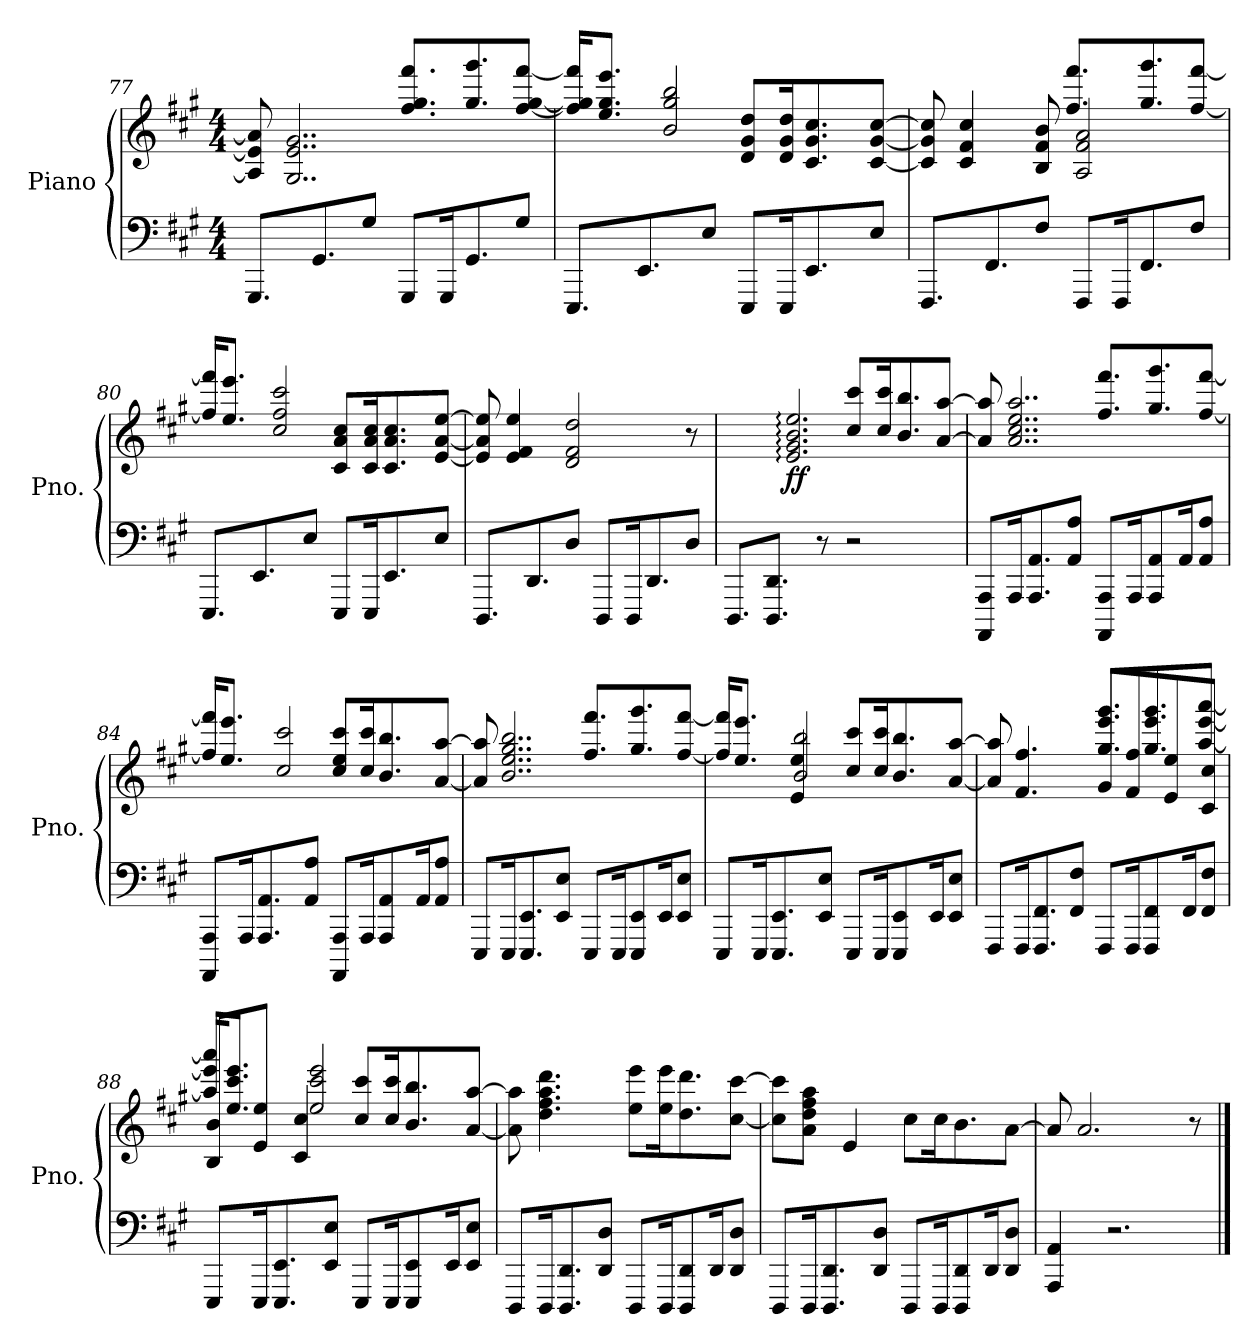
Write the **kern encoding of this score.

**kern	**kern	**dynam
*part1	*part1	*part1
*staff2	*staff1	*staff1/2
*I"Piano	*	*
*I'Pno.	*	*
*clefF4	*clefG2	*
*k[f#c#g#]	*k[f#c#g#]	*
*M4/4	*M4/4	*
=77	=77	=77
*	*^	*
8.GGG#/L	8A/] 8e/] 8a/]	2ryy	.
.	2..G#/ 2..e/ 2..g#/	.	.
8.GG#/	.	.	.
8G#/J	.	.	.
8GGG#/L	.	8.ff#/ 8.gg#/ 8.fff#/L	.
16GGG#/K	.	.	.
8.GG#/	.	8.gg#/ 8.ggg#/	.
8G#/J	.	[8ff#/ [8gg#/ [8fff#/J	.
=78	=78	=78	=78
8.EEE/L	2ryy	16ff#/] 16gg#/] 16fff#/]KL	.
.	.	8.ee/ 8.gg#/ 8.eee/J	.
8.EE/	.	.	.
.	.	2b/ 2gg#/ 2bb/	.
8E/J	.	.	.
8EEE/L	8d/ 8g#/ 8dd/L	.	.
16EEE/K	16d/ 16g#/ 16dd/K	.	.
8.EE/	8.c#/ 8.g#/ 8.cc#/	.	.
.	.	4ryy	.
8E/J	[8c#/ [8g#/ [8cc#/J	.	.
!!LO:LB:g=z	!!
=79	=79	=79	=79
8.FFF#/L	8c#/] 8g#/] 8cc#/]	2ryy	.
.	4c#/ 4f#/ 4cc#/	.	.
8.FF#/	.	.	.
8F#/J	8B/ 8f#/ 8b/	.	.
8FFF#/L	2A/ 2f#/ 2a/	8.ff#/ 8.fff#/L	.
16FFF#/K	.	.	.
8.FF#/	.	8.gg#/ 8.ggg#/	.
8F#/J	.	[8ff#/ [8fff#/J	.
=80	=80	=80	=80
8.EEE/L	2ryy	16ff#/] 16fff#/]KL	.
.	.	8.ee/ 8.eee/J	.
8.EE/	.	.	.
.	.	2cc#/ 2ff#/ 2ccc#/	.
8E/J	.	.	.
8EEE/L	8c#/ 8a/ 8cc#/L	.	.
16EEE/K	16c#/ 16a/ 16cc#/K	.	.
8.EE/	8.c#/ 8.a/ 8.cc#/	.	.
.	.	4ryy	.
8E/J	[8e/ [8a/ [8ee/J	.	.
*	*v	*v	*
=81	=81	=81
8.DDD/L	8e/] 8a/] 8ee/]	.
.	4e/ 4f#/ 4ee/	.
8.DD/	.	.
8D/J	2d/ 2f#/ 2dd/	.
8DDD/L	.	.
16DDD/K	.	.
8.DD/	.	.
8D/J	8r	.
=82	=82	=82
*	*^	*
8.DDD/L	2ryy	4ryy	.
8.DDD/ 8.DD/J	.	.	.
!	!	!	!LO:DY:b
.	.	2.e/: 2.g#/: 2.b/: 2.ee/:	ff
8r	.	.	.
2r	8cc#/ 8ccc#/L	.	.
.	16cc#/ 16ccc#/K	.	.
.	8.b/ 8.bb/	.	.
.	[8a/ [8aa/J	.	.
!!LO:LB:g=z	!!
=83	=83	=83	=83
8AAAA/ 8AAA/L	8a/] 8aa/]	2ryy	.
16AAA/K	2..a/ 2..cc#/ 2..ee/ 2..aa/	.	.
8.AAA/ 8.AA/	.	.	.
8AA/ 8A/J	.	.	.
8AAAA/ 8AAA/L	.	8.ff#/ 8.fff#/L	.
16AAA/K	.	.	.
8AAA/ 8AA/	.	8.gg#/ 8.ggg#/	.
16AA/K	.	.	.
8AA/ 8A/J	.	[8ff#/ [8fff#/J	.
=84	=84	=84	=84
8AAAA/ 8AAA/L	2ryy	16ff#/] 16fff#/]KL	.
.	.	8.ee/ 8.eee/J	.
16AAA/K	.	.	.
8.AAA/ 8.AA/	.	.	.
.	.	2cc#/ 2ccc#/	.
8AA/ 8A/J	.	.	.
8AAAA/ 8AAA/L	8cc#/ 8ee/ 8ccc#/L	.	.
16AAA/K	16cc#/ 16ccc#/K	.	.
8AAA/ 8AA/	8.b/ 8.bb/	.	.
.	.	4ryy	.
16AA/K	.	.	.
8AA/ 8A/J	[8a/ [8aa/J	.	.
=85	=85	=85	=85
8EEE/L	8a/] 8aa/]	2ryy	.
16EEE/K	2..b/ 2..ee/ 2..gg#/ 2..bb/	.	.
8.EEE/ 8.EE/	.	.	.
8EE/ 8E/J	.	.	.
8EEE/L	.	8.ff#/ 8.fff#/L	.
16EEE/K	.	.	.
8EEE/ 8EE/	.	8.gg#/ 8.ggg#/	.
16EE/K	.	.	.
8EE/ 8E/J	.	[8ff#/ [8fff#/J	.
!!LO:LB:g=z	!!
=86	=86	=86	=86
8EEE/L	4ryy	16ff#/] 16fff#/]KL	.
.	.	8.ee/ 8.eee/J	.
16EEE/K	.	.	.
8.EEE/ 8.EE/	.	.	.
.	4e/ 4ee/	2b/ 2bb/	.
8EE/ 8E/J	.	.	.
8EEE/L	8cc#/ 8ccc#/L	.	.
16EEE/K	16cc#/ 16ccc#/K	.	.
8EEE/ 8EE/	8.b/ 8.bb/	.	.
.	.	4ryy	.
16EE/K	.	.	.
8EE/ 8E/J	[8a/ [8aa/J	.	.
=87	=87	=87	=87
8FFF#/L	8a/] 8aa/]	2ryy	.
16FFF#/K	4.f#/ 4.ff#/	.	.
8.FFF#/ 8.FF#/	.	.	.
8FF#/ 8F#/J	.	.	.
8FFF#/L	8g#/ 8gg#/L	8.gg#/ 8.eee/ 8.ggg#/L	.
16FFF#/K	8f#/ 8ff#/	.	.
8FFF#/ 8FF#/	.	8.gg#/ 8.eee/ 8.ggg#/	.
.	8e/ 8ee/	.	.
16FF#/K	.	.	.
8FF#/ 8F#/J	8c#/ 8cc#/J	[8aa/ [8eee/ [8aaa/J	.
=88	=88	=88	=88
8EEE/L	8B/ 8b/L	16aa/] 16eee/] 16aaa/]KL	.
.	.	8.ee/ 8.ccc#/ 8.eee/J	.
16EEE/K	8e/ 8ee/J	.	.
8.EEE/ 8.EE/	.	.	.
.	4c#/ 4cc#/	2ee/ 2ccc#/ 2eee/	.
8EE/ 8E/J	.	.	.
8EEE/L	8cc#/ 8ccc#/L	.	.
16EEE/K	16cc#/ 16ccc#/K	.	.
8EEE/ 8EE/	8.b/ 8.bb/	.	.
.	.	4ryy	.
16EE/K	.	.	.
8EE/ 8E/J	[8a/ [8aa/J	.	.
*	*v	*v	*
!!LO:LB:g=z
=89	=89	=89
8DDD/L	8a\] 8aa\]	.
16DDD/K	4.dd\ 4.ff#\ 4.aa\ 4.ddd\	.
8.DDD/ 8.DD/	.	.
8DD/ 8D/J	.	.
8DDD/L	8ee\ 8eee\L	.
16DDD/K	16ee\ 16eee\K	.
8DDD/ 8DD/	8.dd\ 8.ddd\	.
16DD/K	.	.
8DD/ 8D/J	[8cc#\ [8ccc#\J	.
=90	=90	=90
8DDD/L	8cc#\] 8ccc#\]L	.
16DDD/K	8a\ 8dd\ 8ff#\ 8aa\J	.
8.DDD/ 8.DD/	.	.
.	4e/	.
8DD/ 8D/J	.	.
8DDD/L	8cc#\L	.
16DDD/K	16cc#\K	.
8DDD/ 8DD/	8.b\	.
16DD/K	.	.
8DD/ 8D/J	[8a\J	.
=91	=91	=91
4AAA/ 4AA/	8a/]	.
.	2.a/	.
2.r	.	.
.	8r	.
==	==	==
*-	*-	*-
